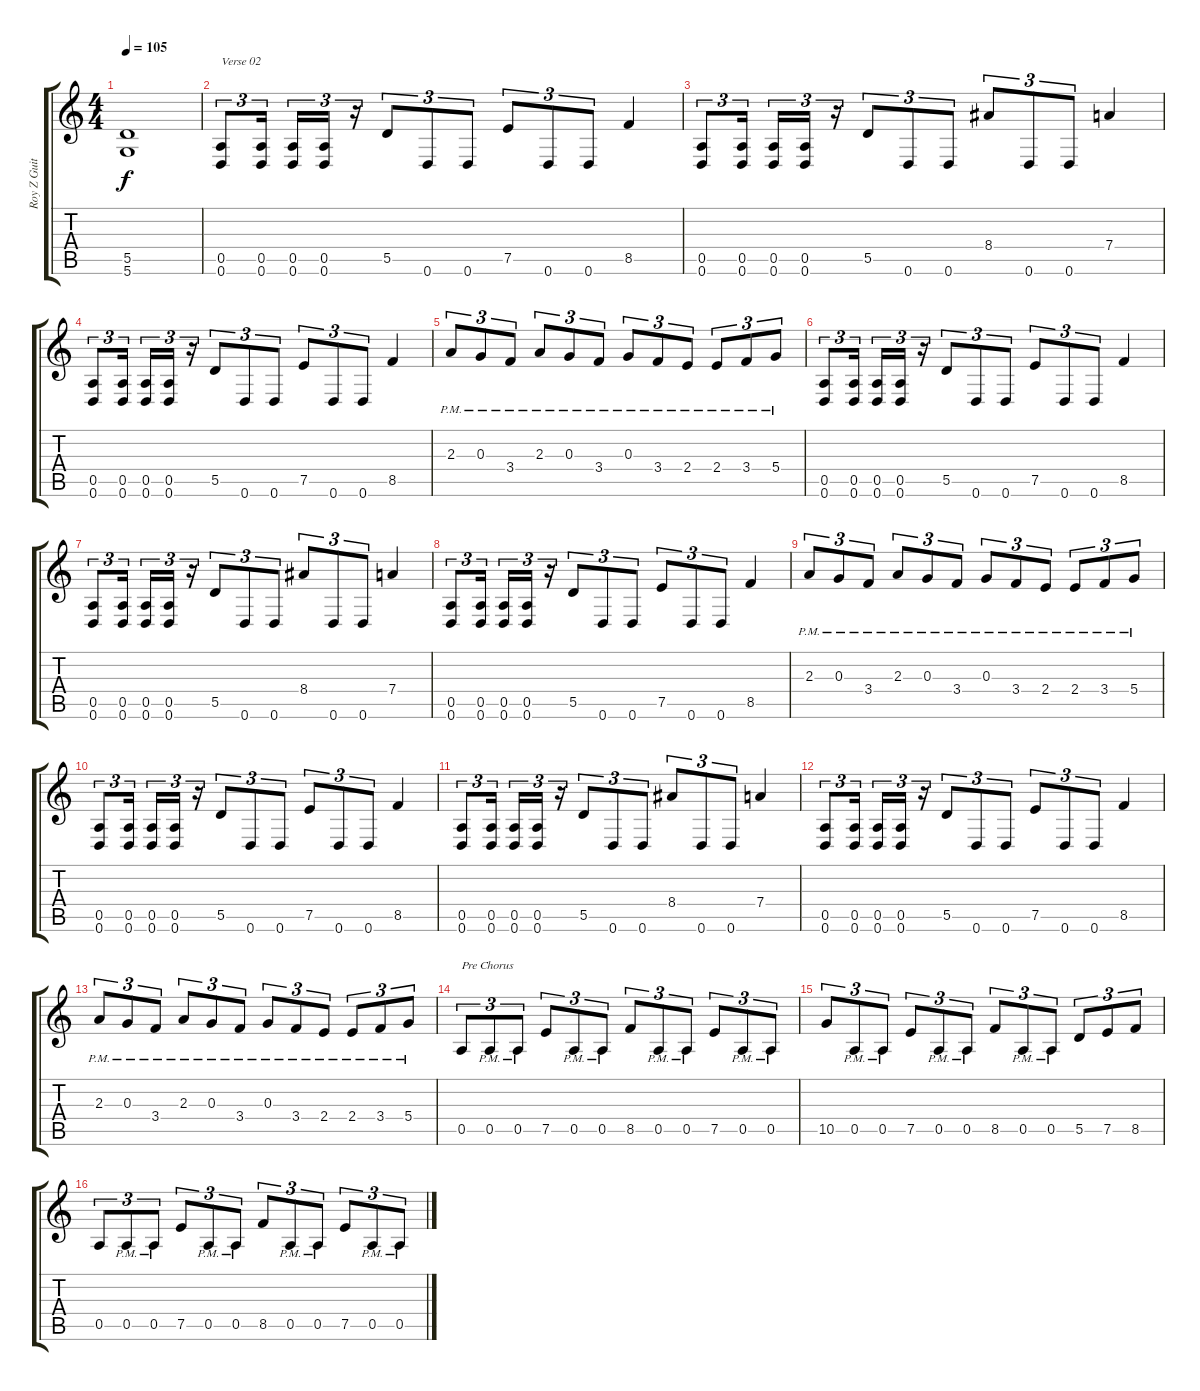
\track ("Roy Z Guitar 02" "Roy Z Guit") {instrument distortionguitar}
\staff {score tabs}
\tuning (E4 B3 G3 D3 A2 D2) {hide}
\ts (4 4)
\tempo 105
\clef g2
\ks c
(5.5 5.6).1{dy f} |
(0.5 0.6).8{tu (3 2) txt "Verse 02"} (0.5 0.6).16{tu (3 2)} (0.5 0.6).16{tu (3 2)} (0.5 0.6).16{tu (3 2)} r.16{tu (3 2)} 5.5.8{tu (3 2)} 0.6.8{tu (3 2)} 0.6.8{tu (3 2)} 7.5.8{tu (3 2)} 0.6.8{tu (3 2)} 0.6.8{tu (3 2)} 8.5.4 |
(0.5 0.6).8{tu (3 2)} (0.5 0.6).16{tu (3 2)} (0.5 0.6).16{tu (3 2)} (0.5 0.6).16{tu (3 2)} r.16{tu (3 2)} 5.5.8{tu (3 2)} 0.6.8{tu (3 2)} 0.6.8{tu (3 2)} 8.4.8{tu (3 2)} 0.6.8{tu (3 2)} 0.6.8{tu (3 2)} 7.4.4 |
(0.5 0.6).8{tu (3 2)} (0.5 0.6).16{tu (3 2)} (0.5 0.6).16{tu (3 2)} (0.5 0.6).16{tu (3 2)} r.16{tu (3 2)} 5.5.8{tu (3 2)} 0.6.8{tu (3 2)} 0.6.8{tu (3 2)} 7.5.8{tu (3 2)} 0.6.8{tu (3 2)} 0.6.8{tu (3 2)} 8.5.4 |
2.3{pm}.8{tu (3 2)} 0.3{pm}.8{tu (3 2)} 3.4{pm}.8{tu (3 2)} 2.3{pm}.8{tu (3 2)} 0.3{pm}.8{tu (3 2)} 3.4{pm}.8{tu (3 2)} 0.3{pm}.8{tu (3 2)} 3.4{pm}.8{tu (3 2)} 2.4{pm}.8{tu (3 2)} 2.4{pm}.8{tu (3 2)} 3.4{pm}.8{tu (3 2)} 5.4{pm}.8{tu (3 2)} |
(0.5 0.6).8{tu (3 2)} (0.5 0.6).16{tu (3 2)} (0.5 0.6).16{tu (3 2)} (0.5 0.6).16{tu (3 2)} r.16{tu (3 2)} 5.5.8{tu (3 2)} 0.6.8{tu (3 2)} 0.6.8{tu (3 2)} 7.5.8{tu (3 2)} 0.6.8{tu (3 2)} 0.6.8{tu (3 2)} 8.5.4 |
(0.5 0.6).8{tu (3 2)} (0.5 0.6).16{tu (3 2)} (0.5 0.6).16{tu (3 2)} (0.5 0.6).16{tu (3 2)} r.16{tu (3 2)} 5.5.8{tu (3 2)} 0.6.8{tu (3 2)} 0.6.8{tu (3 2)} 8.4.8{tu (3 2)} 0.6.8{tu (3 2)} 0.6.8{tu (3 2)} 7.4.4 |
(0.5 0.6).8{tu (3 2)} (0.5 0.6).16{tu (3 2)} (0.5 0.6).16{tu (3 2)} (0.5 0.6).16{tu (3 2)} r.16{tu (3 2)} 5.5.8{tu (3 2)} 0.6.8{tu (3 2)} 0.6.8{tu (3 2)} 7.5.8{tu (3 2)} 0.6.8{tu (3 2)} 0.6.8{tu (3 2)} 8.5.4 |
2.3{pm}.8{tu (3 2)} 0.3{pm}.8{tu (3 2)} 3.4{pm}.8{tu (3 2)} 2.3{pm}.8{tu (3 2)} 0.3{pm}.8{tu (3 2)} 3.4{pm}.8{tu (3 2)} 0.3{pm}.8{tu (3 2)} 3.4{pm}.8{tu (3 2)} 2.4{pm}.8{tu (3 2)} 2.4{pm}.8{tu (3 2)} 3.4{pm}.8{tu (3 2)} 5.4{pm}.8{tu (3 2)} |
(0.5 0.6).8{tu (3 2)} (0.5 0.6).16{tu (3 2)} (0.5 0.6).16{tu (3 2)} (0.5 0.6).16{tu (3 2)} r.16{tu (3 2)} 5.5.8{tu (3 2)} 0.6.8{tu (3 2)} 0.6.8{tu (3 2)} 7.5.8{tu (3 2)} 0.6.8{tu (3 2)} 0.6.8{tu (3 2)} 8.5.4 |
(0.5 0.6).8{tu (3 2)} (0.5 0.6).16{tu (3 2)} (0.5 0.6).16{tu (3 2)} (0.5 0.6).16{tu (3 2)} r.16{tu (3 2)} 5.5.8{tu (3 2)} 0.6.8{tu (3 2)} 0.6.8{tu (3 2)} 8.4.8{tu (3 2)} 0.6.8{tu (3 2)} 0.6.8{tu (3 2)} 7.4.4 |
(0.5 0.6).8{tu (3 2)} (0.5 0.6).16{tu (3 2)} (0.5 0.6).16{tu (3 2)} (0.5 0.6).16{tu (3 2)} r.16{tu (3 2)} 5.5.8{tu (3 2)} 0.6.8{tu (3 2)} 0.6.8{tu (3 2)} 7.5.8{tu (3 2)} 0.6.8{tu (3 2)} 0.6.8{tu (3 2)} 8.5.4 |
2.3{pm}.8{tu (3 2)} 0.3{pm}.8{tu (3 2)} 3.4{pm}.8{tu (3 2)} 2.3{pm}.8{tu (3 2)} 0.3{pm}.8{tu (3 2)} 3.4{pm}.8{tu (3 2)} 0.3{pm}.8{tu (3 2)} 3.4{pm}.8{tu (3 2)} 2.4{pm}.8{tu (3 2)} 2.4{pm}.8{tu (3 2)} 3.4{pm}.8{tu (3 2)} 5.4{pm}.8{tu (3 2)} |
0.5.8{tu (3 2) txt "Pre Chorus"} 0.5{pm}.8{tu (3 2)} 0.5{pm}.8{tu (3 2)} 7.5.8{tu (3 2)} 0.5{pm}.8{tu (3 2)} 0.5{pm}.8{tu (3 2)} 8.5.8{tu (3 2)} 0.5{pm}.8{tu (3 2)} 0.5{pm}.8{tu (3 2)} 7.5.8{tu (3 2)} 0.5{pm}.8{tu (3 2)} 0.5{pm}.8{tu (3 2)} |
10.5.8{tu (3 2)} 0.5{pm}.8{tu (3 2)} 0.5{pm}.8{tu (3 2)} 7.5.8{tu (3 2)} 0.5{pm}.8{tu (3 2)} 0.5{pm}.8{tu (3 2)} 8.5.8{tu (3 2)} 0.5{pm}.8{tu (3 2)} 0.5{pm}.8{tu (3 2)} 5.5.8{tu (3 2)} 7.5.8{tu (3 2)} 8.5.8{tu (3 2)} |
0.5.8{tu (3 2)} 0.5{pm}.8{tu (3 2)} 0.5{pm}.8{tu (3 2)} 7.5.8{tu (3 2)} 0.5{pm}.8{tu (3 2)} 0.5{pm}.8{tu (3 2)} 8.5.8{tu (3 2)} 0.5{pm}.8{tu (3 2)} 0.5{pm}.8{tu (3 2)} 7.5.8{tu (3 2)} 0.5{pm}.8{tu (3 2)} 0.5{pm}.8{tu (3 2)}
